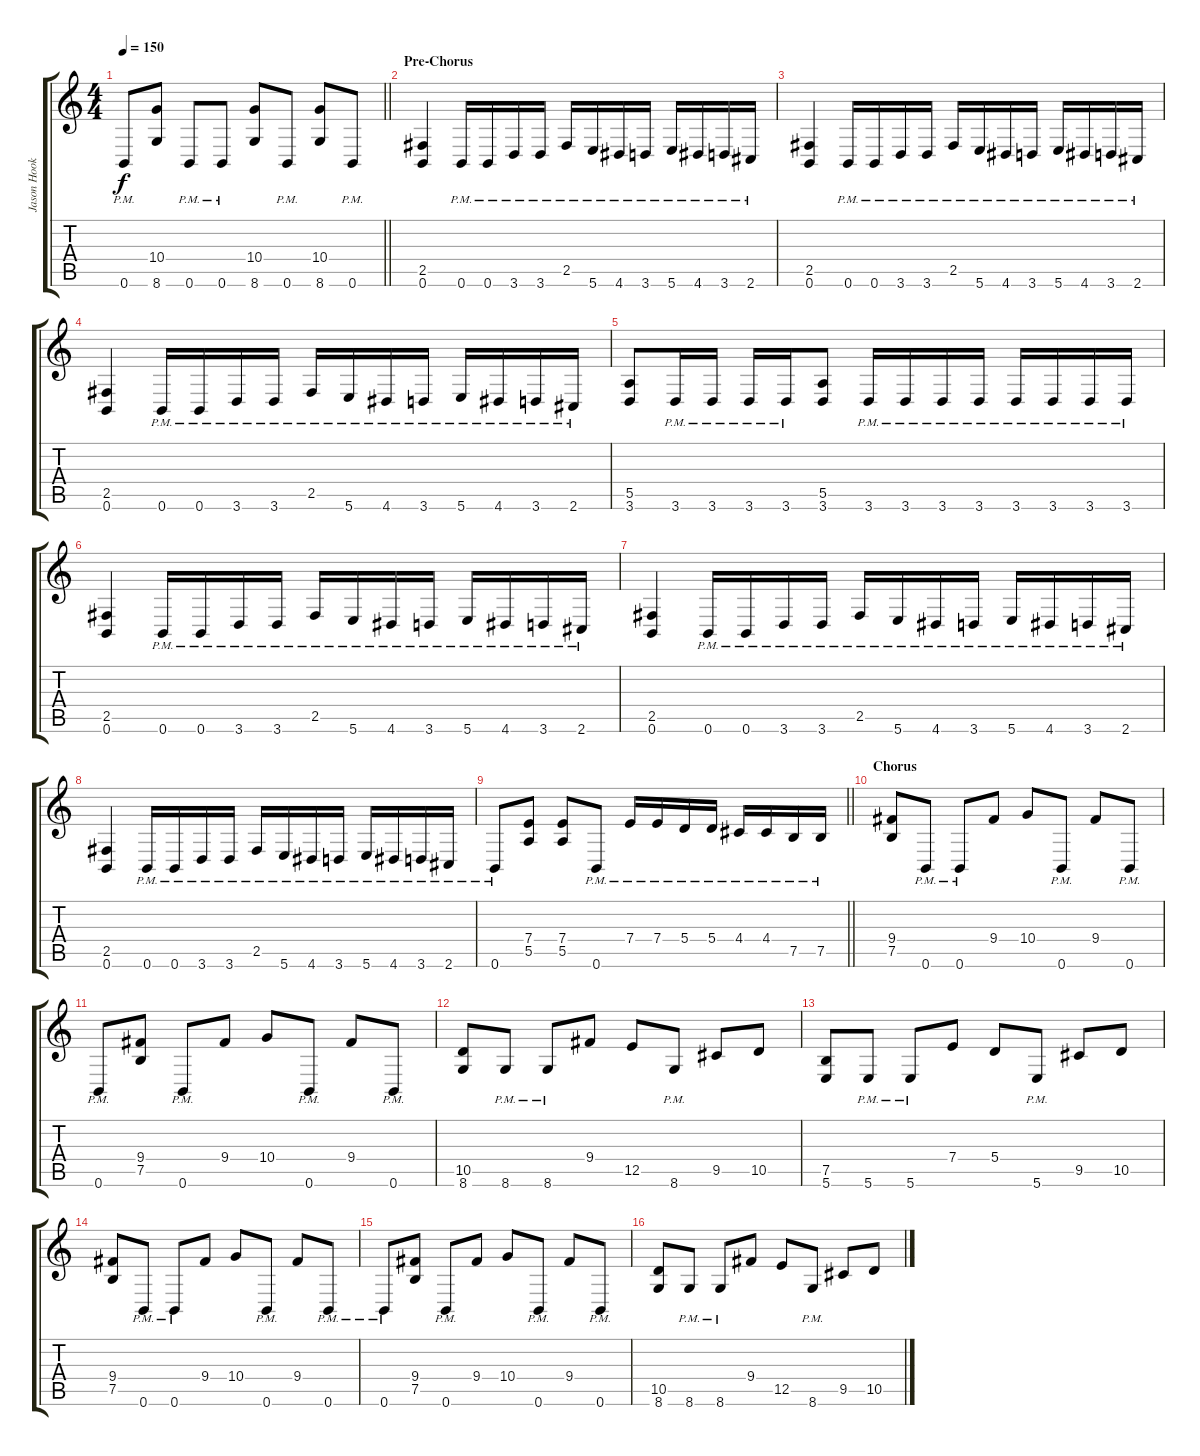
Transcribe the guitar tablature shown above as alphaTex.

\track ("Jason Hook" "Jason Hook") {instrument distortionguitar}
\staff {score tabs}
\tuning (B3 Gb3 D3 A2 E2 B1) {hide}
\ts (4 4)
\tempo 150
\clef g2
\barLineRight lightlight
\ks c
0.6{pm}.8{dy f} (10.4 8.6).8 0.6{pm}.8 0.6{pm}.8 (10.4 8.6).8 0.6{pm}.8 (10.4 8.6).8 0.6{pm}.8 |
\section ("" "Pre-Chorus")
(2.5 0.6).4 0.6{pm}.16 0.6{pm}.16 3.6{pm}.16 3.6{pm}.16 2.5{pm}.16 5.6{pm}.16 4.6{pm}.16 3.6{pm}.16 5.6{pm}.16 4.6{pm}.16 3.6{pm}.16 2.6{pm}.16 |
(2.5 0.6).4 0.6{pm}.16 0.6{pm}.16 3.6{pm}.16 3.6{pm}.16 2.5{pm}.16 5.6{pm}.16 4.6{pm}.16 3.6{pm}.16 5.6{pm}.16 4.6{pm}.16 3.6{pm}.16 2.6{pm}.16 |
(2.5 0.6).4 0.6{pm}.16 0.6{pm}.16 3.6{pm}.16 3.6{pm}.16 2.5{pm}.16 5.6{pm}.16 4.6{pm}.16 3.6{pm}.16 5.6{pm}.16 4.6{pm}.16 3.6{pm}.16 2.6{pm}.16 |
(5.5 3.6).8 3.6{pm}.16 3.6{pm}.16 3.6{pm}.16 3.6{pm}.16 (5.5 3.6).8 3.6{pm}.16 3.6{pm}.16 3.6{pm}.16 3.6{pm}.16 3.6{pm}.16 3.6{pm}.16 3.6{pm}.16 3.6{pm}.16 |
(2.5 0.6).4 0.6{pm}.16 0.6{pm}.16 3.6{pm}.16 3.6{pm}.16 2.5{pm}.16 5.6{pm}.16 4.6{pm}.16 3.6{pm}.16 5.6{pm}.16 4.6{pm}.16 3.6{pm}.16 2.6{pm}.16 |
(2.5 0.6).4 0.6{pm}.16 0.6{pm}.16 3.6{pm}.16 3.6{pm}.16 2.5{pm}.16 5.6{pm}.16 4.6{pm}.16 3.6{pm}.16 5.6{pm}.16 4.6{pm}.16 3.6{pm}.16 2.6{pm}.16 |
(2.5 0.6).4 0.6{pm}.16 0.6{pm}.16 3.6{pm}.16 3.6{pm}.16 2.5{pm}.16 5.6{pm}.16 4.6{pm}.16 3.6{pm}.16 5.6{pm}.16 4.6{pm}.16 3.6{pm}.16 2.6{pm}.16 |
\barLineRight lightlight
0.6{pm}.8 (7.4 5.5).8 (7.4 5.5).8 0.6{pm}.8 7.4{pm}.16 7.4{pm}.16 5.4{pm}.16 5.4{pm}.16 4.4{pm}.16 4.4{pm}.16 7.5{pm}.16 7.5{pm}.16 |
\section ("" "Chorus")
(9.4 7.5).8 0.6{pm}.8 0.6{pm}.8 9.4.8 10.4.8 0.6{pm}.8 9.4.8 0.6{pm}.8 |
0.6{pm}.8 (9.4 7.5).8 0.6{pm}.8 9.4.8 10.4.8 0.6{pm}.8 9.4.8 0.6{pm}.8 |
(10.5 8.6).8 8.6{pm}.8 8.6{pm}.8 9.4.8 12.5.8 8.6{pm}.8 9.5.8 10.5.8 |
(7.5 5.6).8 5.6{pm}.8 5.6{pm}.8 7.4.8 5.4.8 5.6{pm}.8 9.5.8 10.5.8 |
(9.4 7.5).8 0.6{pm}.8 0.6{pm}.8 9.4.8 10.4.8 0.6{pm}.8 9.4.8 0.6{pm}.8 |
0.6{pm}.8 (9.4 7.5).8 0.6{pm}.8 9.4.8 10.4.8 0.6{pm}.8 9.4.8 0.6{pm}.8 |
(10.5 8.6).8 8.6{pm}.8 8.6{pm}.8 9.4.8 12.5.8 8.6{pm}.8 9.5.8 10.5.8
